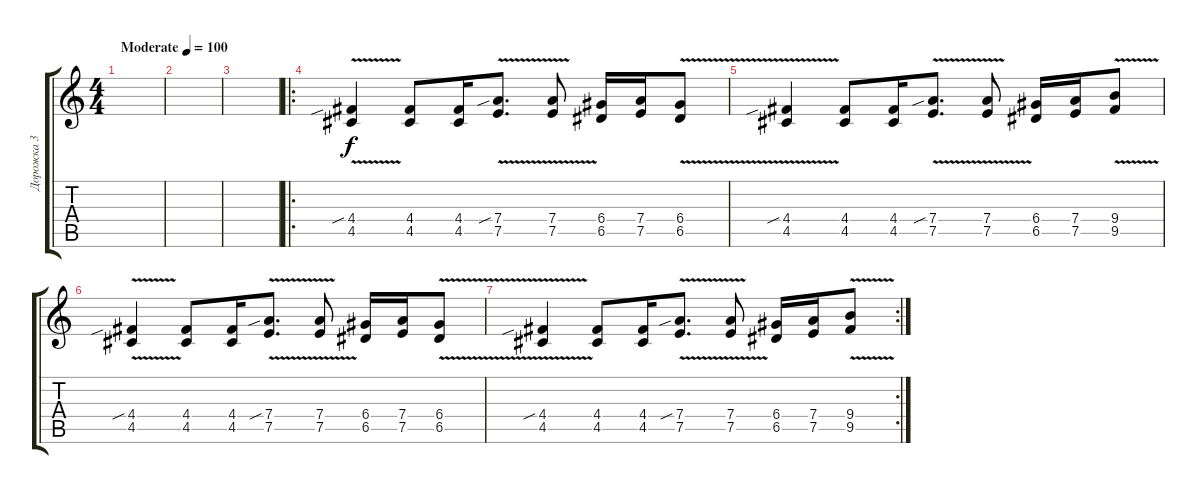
\track ("Дорожка 3" "Дорожка 3") {instrument overdrivenguitar}
\staff {score tabs}
\tuning (E4 B3 G3 D3 A2 E2) {hide}
\ts (4 4)
\tempo (100 "Moderate")
\clef g2
\ks c
|
|
|
\ro
(4.4{v sib} 4.5).4 (4.4 4.5).8 (4.4 4.5).16 (7.4{v sib} 7.5).8{d} (7.4{v} 7.5).8 (6.4 6.5).16 (7.4 7.5).16 (6.4{v} 6.5).8 |
(4.4{v sib} 4.5).4 (4.4 4.5).8 (4.4 4.5).16 (7.4{v sib} 7.5).8{d} (7.4{v} 7.5).8 (6.4 6.5).16 (7.4 7.5).16 (9.4{v} 9.5).8 |
(4.4{v sib} 4.5).4 (4.4 4.5).8 (4.4 4.5).16 (7.4{v sib} 7.5).8{d} (7.4{v} 7.5).8 (6.4 6.5).16 (7.4 7.5).16 (6.4{v} 6.5).8 |
\rc 2
(4.4{v sib} 4.5).4 (4.4 4.5).8 (4.4 4.5).16 (7.4{v sib} 7.5).8{d} (7.4{v} 7.5).8 (6.4 6.5).16 (7.4 7.5).16 (9.4{v} 9.5).8
